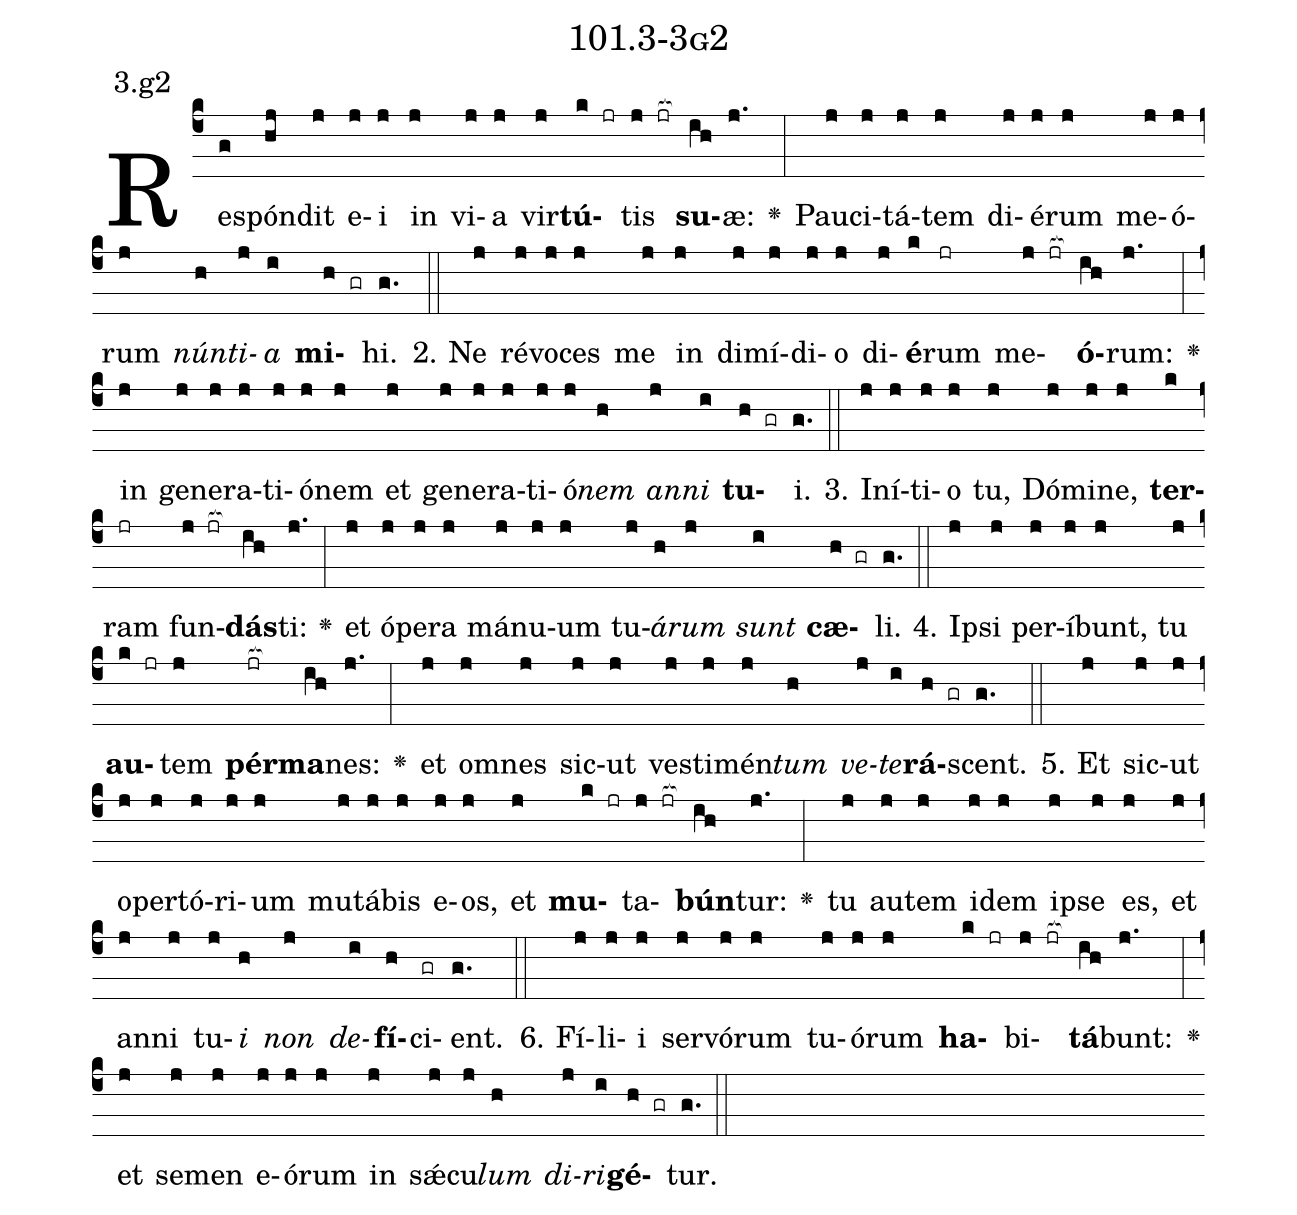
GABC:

name: 101.3-3g2;
annotation: 3.g2;
%%
(c4)Re(g)spón(hj)dit(j) e(j)i(j) in(j) vi(j)a(j) vir(j)<b>tú</b>(k jr)tis(j jr[ocb:1{]) <b>su</b>(ih[ocb:0}])æ:(j.) <v>\greheightstar</v>(:) Pau(j)ci(j)tá(j)tem(j) di(j)é(j)rum(j) me(j)ó(j)rum(j) <i>nún</i>(h)<i>ti</i>(j)<i>a</i>(i) <b>mi</b>(h gr)hi.(g.) (::)
2. Ne(j) ré(j)vo(j)ces(j) me(j) in(j) di(j)mí(j)di(j)o(j) di(j)<b>é</b>(k)rum(jr) me(j jr[ocb:1{])<b>ó</b>(ih[ocb:0}])rum:(j.) <v>\greheightstar</v>(:) in(j) ge(j)ne(j)ra(j)ti(j)ó(j)nem(j) et(j) ge(j)ne(j)ra(j)ti(j)ó(j)<i>nem</i>(h) <i>an</i>(j)<i>ni</i>(i) <b>tu</b>(h gr)i.(g.) (::)
3. In(j)í(j)ti(j)o(j) tu,(j) Dó(j)mi(j)ne,(j) <b>ter</b>(k)ram(jr) fun(j jr[ocb:1{])<b>dás</b>(ih[ocb:0}])ti:(j.) <v>\greheightstar</v>(:) et(j) ó(j)pe(j)ra(j) má(j)nu(j)um(j) tu(j)<i>á</i>(h)<i>rum</i>(j) <i>sunt</i>(i) <b>cæ</b>(h gr)li.(g.) (::)
4. Ip(j)si(j) per(j)í(j)bunt,(j) tu(j) <b>au</b>(k jr)tem(j) <b>pér</b>(jr[ocb:1{])<b>ma</b>(ih[ocb:0}])nes:(j.) <v>\greheightstar</v>(:) et(j) om(j)nes(j) sic(j)ut(j) ves(j)ti(j)mén(j)<i>tum</i>(h) <i>ve</i>(j)<i>te</i>(i)<b>rá</b>(h gr)scent.(g.) (::)
5. Et(j) sic(j)ut(j) o(j)per(j)tó(j)ri(j)um(j) mu(j)tá(j)bis(j) e(j)os,(j) et(j) <b>mu</b>(k jr)ta(j jr[ocb:1{])<b>bún</b>(ih[ocb:0}])tur:(j.) <v>\greheightstar</v>(:) tu(j) au(j)tem(j) i(j)dem(j) ip(j)se(j) es,(j) et(j) an(j)ni(j) tu(j)<i>i</i>(h) <i>non</i>(j) <i>de</i>(i)<b>fí</b>(h)ci(gr)ent.(g.) (::)
6. Fí(j)li(j)i(j) ser(j)vó(j)rum(j) tu(j)ó(j)rum(j) <b>ha</b>(k jr)bi(j jr[ocb:1{])<b>tá</b>(ih[ocb:0}])bunt:(j.) <v>\greheightstar</v>(:) et(j) se(j)men(j) e(j)ó(j)rum(j) in(j) sǽ(j)cu(j)<i>lum</i>(h) <i>di</i>(j)<i>ri</i>(i)<b>gé</b>(h gr)tur.(g.) (::)
